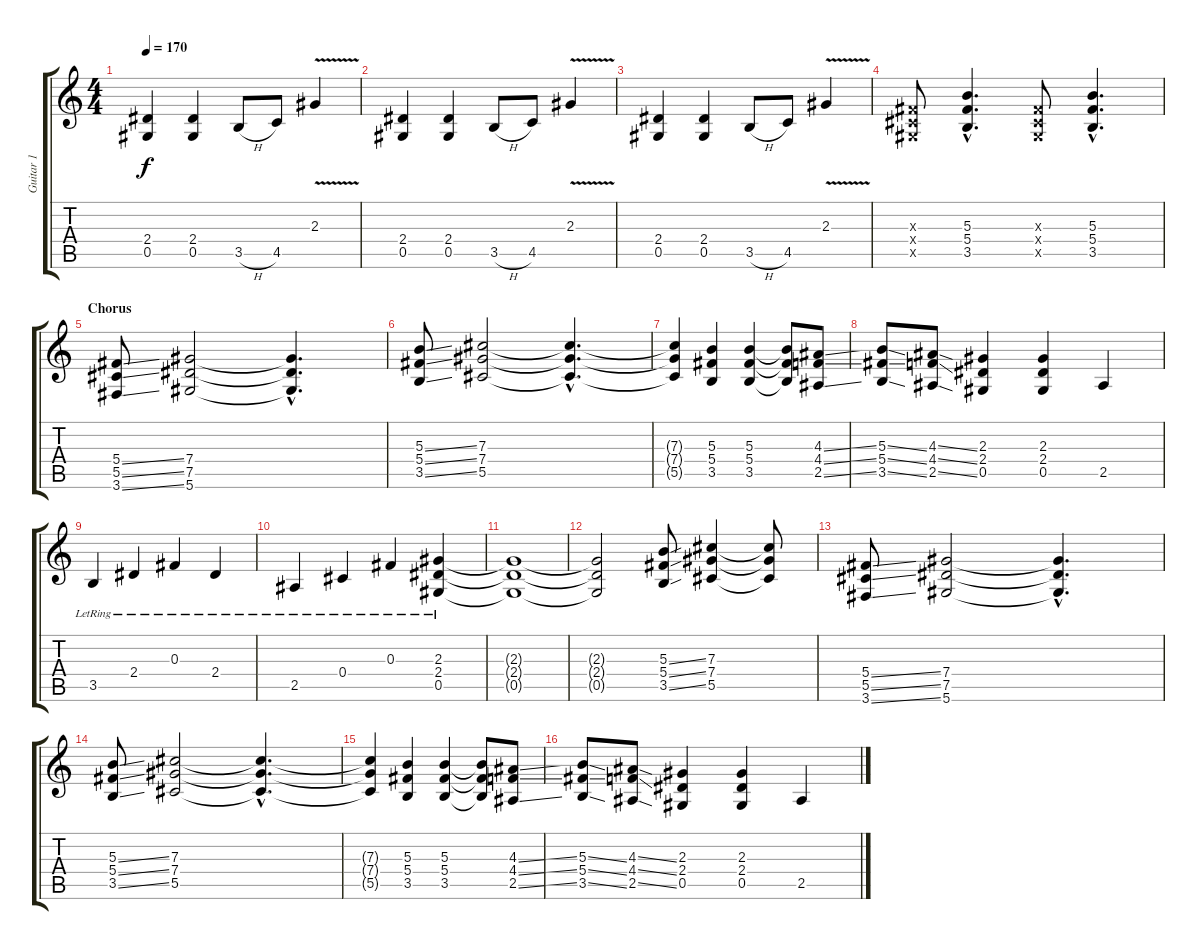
\track ("Guitar 1" "Guitar 1") {instrument distortionguitar}
\staff {score tabs}
\tuning (Eb4 Bb3 Gb3 Db3 Ab2 Eb2) {hide}
\ts (4 4)
\tempo 170
\clef g2
\ks c
(2.4 0.5).4{dy f} (2.4 0.5).4 3.5{h}.8 4.5.8 2.3{v}.4 |
(2.4 0.5).4 (2.4 0.5).4 3.5{h}.8 4.5.8 2.3{v}.4 |
(2.4 0.5).4 (2.4 0.5).4 3.5{h}.8 4.5.8 2.3{v}.4 |
(0.3{x} 0.4{x} 0.5{x}).8 (5.3{hac} 5.4{hac} 3.5{hac}).4{d} (0.3{x} 0.4{x} 0.5{x}).8 (5.3{hac} 5.4{hac} 3.5{hac}).4{d} |
\section ("" "Chorus")
(5.4{ss} 5.5{ss} 3.6{ss}).8 (7.4 7.5 5.6).2 (7.4{hac t} 7.5{hac t} 5.6{hac t}).4{d} |
(5.3{ss} 5.4{ss} 3.5{ss}).8 (7.3 7.4 5.5).2 (7.3{hac t} 7.4{hac t} 5.5{hac t}).4{d} |
(7.3{t} 7.4{t} 5.5{t}).4 (5.3 5.4 3.5).4 (5.3 5.4 3.5).4 (5.3{t} 5.4{t} 3.5{t}).8 (4.3{ss} 4.4{ss} 2.5{ss}).8 |
(5.3{ss} 5.4{ss} 3.5{ss}).8 (4.3{ss} 4.4{ss} 2.5{ss}).8 (2.3 2.4 0.5).4 (2.3 2.4 0.5).4 2.5.4 |
3.5{lr}.4 2.4{lr}.4 0.3{lr}.4 2.4{lr}.4 |
2.5{lr}.4 0.4{lr}.4 0.3{lr}.4 (2.3{lr} 2.4{lr} 0.5{lr}).4 |
(2.3{t} 2.4{t} 0.5{t}).1 |
(2.3{t} 2.4{t} 0.5{t}).2 (5.3{ss} 5.4{ss} 3.5{ss}).8 (7.3 7.4 5.5).4 (7.3{t} 7.4{t} 5.5{t}).8 |
(5.4{ss} 5.5{ss} 3.6{ss}).8 (7.4 7.5 5.6).2 (7.4{hac t} 7.5{hac t} 5.6{hac t}).4{d} |
(5.3{ss} 5.4{ss} 3.5{ss}).8 (7.3 7.4 5.5).2 (7.3{hac t} 7.4{hac t} 5.5{hac t}).4{d} |
(7.3{t} 7.4{t} 5.5{t}).4 (5.3 5.4 3.5).4 (5.3 5.4 3.5).4 (5.3{t} 5.4{t} 3.5{t}).8 (4.3{ss} 4.4{ss} 2.5{ss}).8 |
(5.3{ss} 5.4{ss} 3.5{ss}).8 (4.3{ss} 4.4{ss} 2.5{ss}).8 (2.3 2.4 0.5).4 (2.3 2.4 0.5).4 2.5.4
